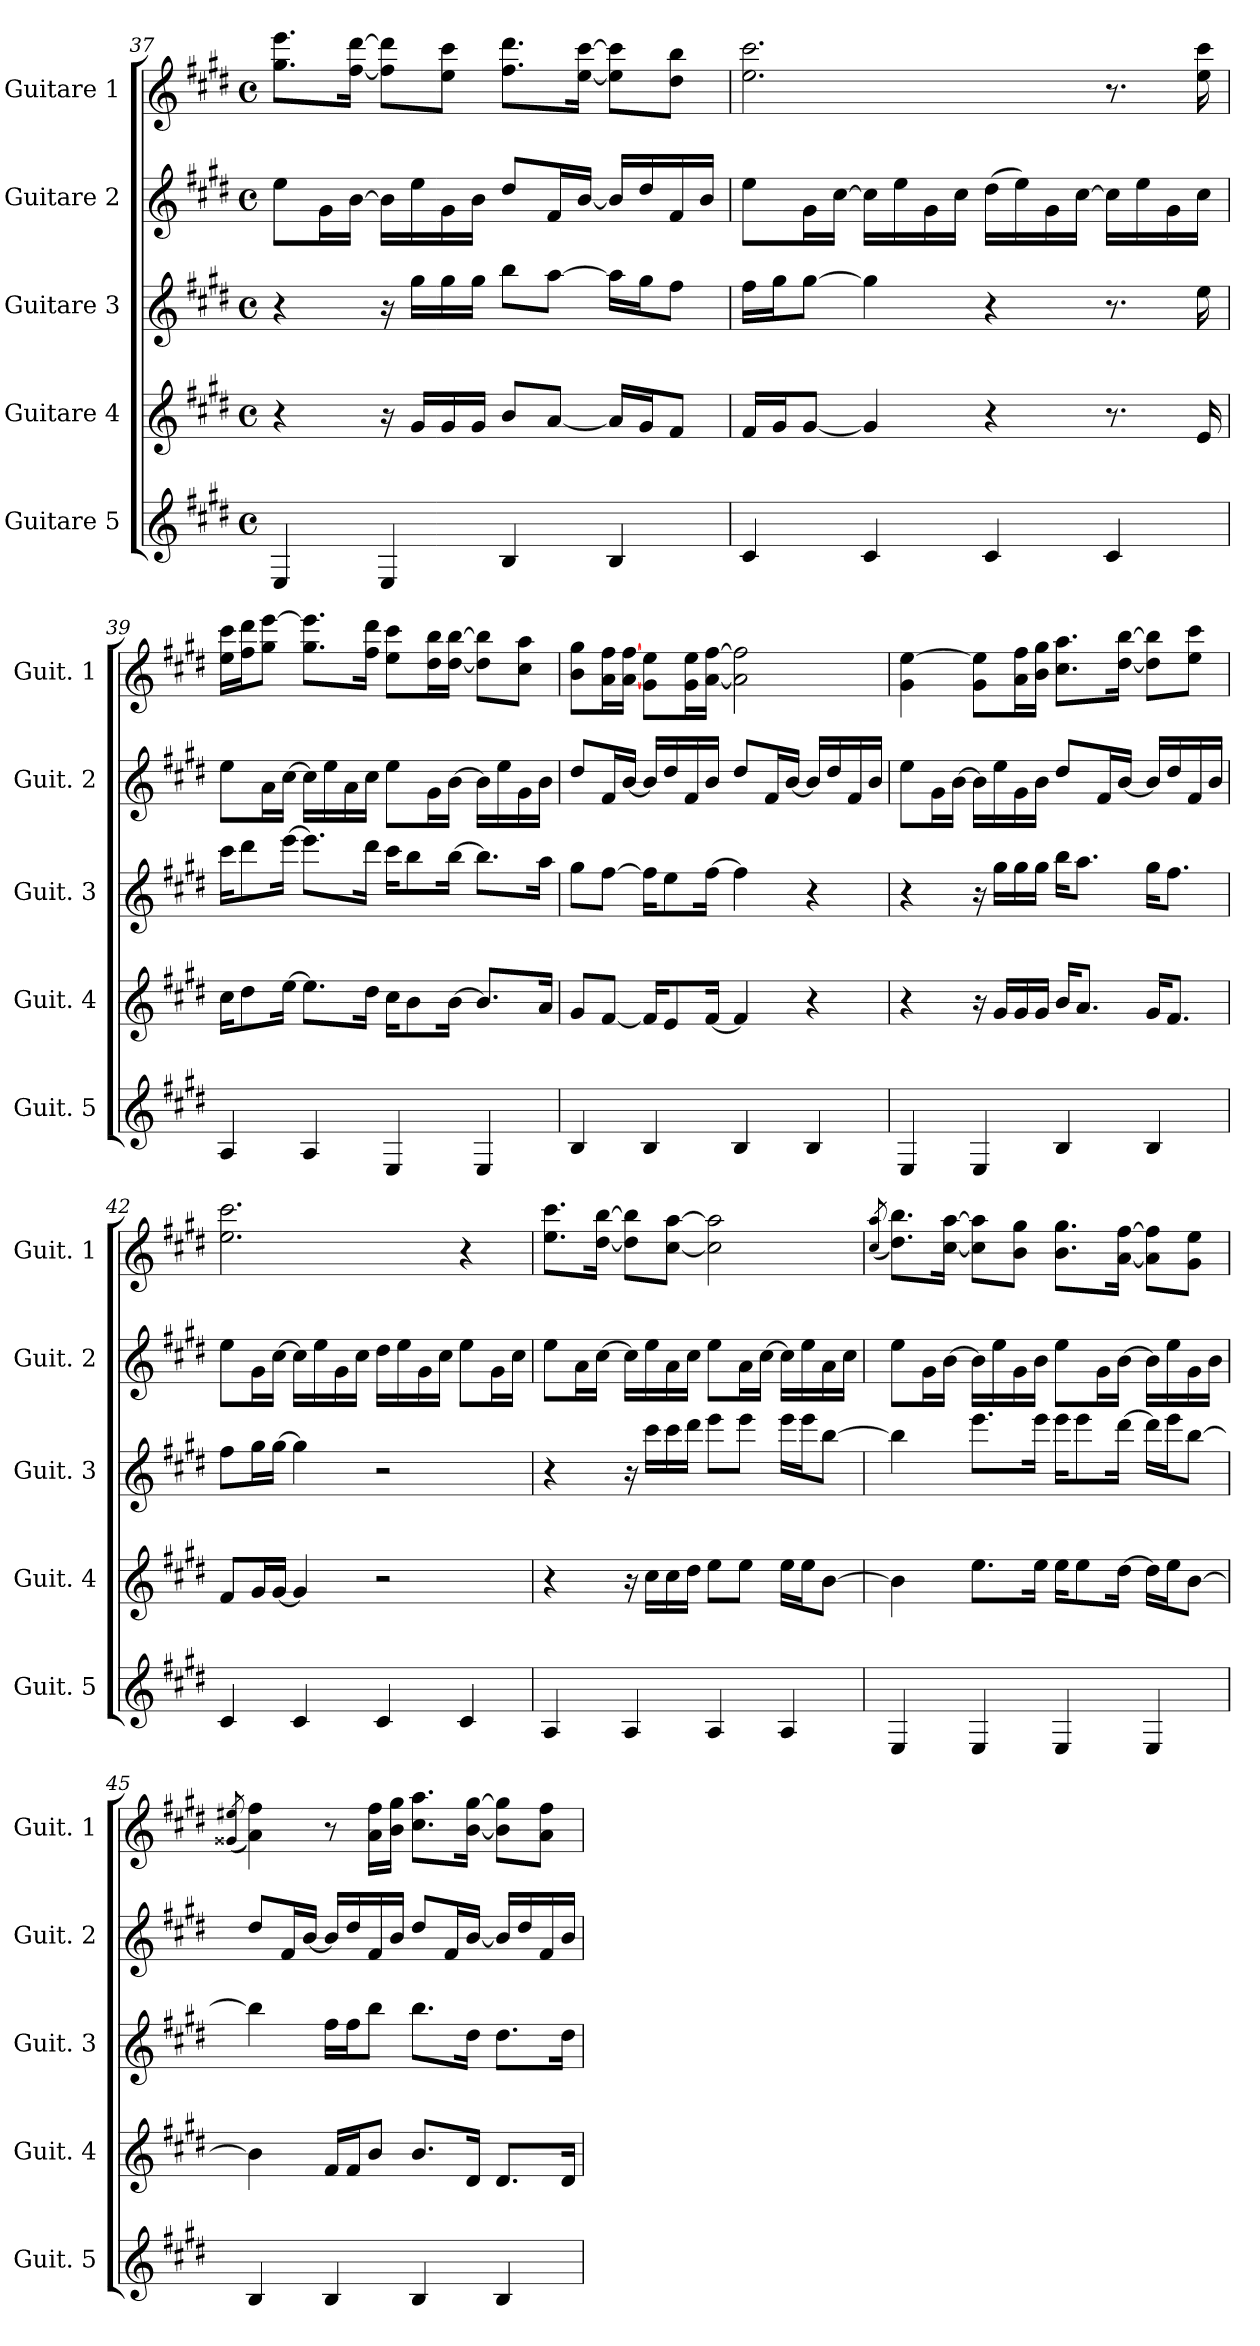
**kern	**kern	**kern	**kern	**kern
*part5	*part4	*part3	*part2	*part1
*staff5	*staff4	*staff3	*staff2	*staff1
*I"Guitare 5	*I"Guitare 4	*I"Guitare 3	*I"Guitare 2	*I"Guitare 1
*I'Guit. 5	*I'Guit. 4	*I'Guit. 3	*I'Guit. 2	*I'Guit. 1
!!LO:PB:g=z
*clefG2	*clefG2	*clefG2	*clefG2	*clefG2
*ITrd7c12	*ITrd7c12	*ITrd7c12	*ITrd7c12	*ITrd7c12
*k[f#c#g#d#]	*k[f#c#g#d#]	*k[f#c#g#d#]	*k[f#c#g#d#]	*k[f#c#g#d#]
*E:	*E:	*E:	*E:	*E:
*M4/4	*M4/4	*M4/4	*M4/4	*M4/4
*met(c)	*met(c)	*met(c)	*met(c)	*met(c)
=37	=37	=37	=37	=37
4EE/	4r	4r	8e\L	8.g#\ 8.ee\L
.	.	.	16G#\L	.
.	.	.	[16B\JJ	[16f#\ [16dd#\Jk
4EE/	16r	16r	16B\LL]	8f#\] 8dd#\]L
.	16G#/LL	16g#\LL	16e\	.
.	16G#/	16g#\	16G#\	8e\ 8cc#\J
.	16G#/JJ	16g#\JJ	16B\JJ	.
4BB/	8B/L	8b\L	8d#/L	8.f#\ 8.dd#\L
.	[8A/J	[8a\J	16F#/L	.
.	.	.	[16B/JJ	[16e\ [16cc#\Jk
4BB/	16A/LL]	16a\LL]	16B/LL]	8e\] 8cc#\]L
.	16G#/J	16g#\J	16d#/	.
.	8F#/J	8f#\J	16F#/	8d#\ 8b\J
.	.	.	16B/JJ	.
=38	=38	=38	=38	=38
4C#/	16F#/LL	16f#\LL	8e\L	2.e\ 2.cc#\
.	16G#/J	16g#\J	.	.
.	[8G#/J	[8g#\J	16G#\L	.
.	.	.	[16c#\JJ	.
4C#/	4G#/]	4g#\]	16c#\LL]	.
.	.	.	16e\	.
.	.	.	16G#\	.
.	.	.	16c#\JJ	.
4C#/	4r	4r	(>16d#\LL	.
.	.	.	16e\)	.
.	.	.	16G#\	.
.	.	.	[16c#\JJ	.
4C#/	8.r	8.r	16c#\LL]	8.r
.	.	.	16e\	.
.	.	.	16G#\	.
.	16E/	16e\	16c#\JJ	16e\ 16cc#\
=39	=39	=39	=39	=39
4AA/	16c#\KL	16cc#\KL	8e\L	16e\ 16cc#\LL
.	8d#\	8dd#\	.	16f#\ 16dd#\J
.	.	.	16A\L	8g#\ [8ee\J
.	[16e\Jk	[16ee\Jk	[16c#\JJ	.
4AA/	8.e\L]	8.ee\L]	16c#\LL]	8.g#\ 8.ee\]L
.	.	.	16e\	.
.	.	.	16A\	.
.	16d#\Jk	16dd#\Jk	16c#\JJ	16f#\ 16dd#\Jk
4EE/	16c#\KL	16cc#\KL	8e\L	8e\ 8cc#\L
.	8B\	8b\	.	.
.	.	.	16G#\L	16d#\ 16b\L
.	[16B\Jk	[16b\Jk	[16B\JJ	[16d#\ [16b\JJ
4EE/	8.B/L]	8.b\L]	16B\LL]	8d#\] 8b\]L
.	.	.	16e\	.
.	.	.	16G#\	8c#\ 8a\J
.	16A/Jk	16a\Jk	16B\JJ	.
!!LO:LB:g=z
=40	=40	=40	=40	=40
4BB/	8G#/L	8g#\L	8d#/L	8B\ 8g#\L
.	[8F#/J	[8f#\J	16F#/L	16A\ 16f#\L
.	.	.	[16B/JJ	[16A\ [16f#\JJ
4BB/	16F#/KL]	16f#\KL]	16B/LL]	8G#\ 8e\L
.	8E/	8e\	16d#/	.
.	.	.	16F#/	16G#\ 16e\L
.	[16F#/Jk	[16f#\Jk	16B/JJ	[16A\ [16f#\JJ
4BB/	4F#/]	4f#\]	8d#/L	2A\] 2f#\]
.	.	.	16F#/L	.
.	.	.	[16B/JJ	.
4BB/	4r	4r	16B/LL]	.
.	.	.	16d#/	.
.	.	.	16F#/	.
.	.	.	16B/JJ	.
=41	=41	=41	=41	=41
4EE/	4r	4r	8e\L	4G#\ [4e\
.	.	.	16G#\L	.
.	.	.	[16B\JJ	.
4EE/	16r	16r	16B\LL]	8G#\ 8e\]L
.	16G#/LL	16g#\LL	16e\	.
.	16G#/	16g#\	16G#\	16A\ 16f#\L
.	16G#/JJ	16g#\JJ	16B\JJ	16B\ 16g#\JJ
4BB/	16B/KL	16b\KL	8d#/L	8.c#\ 8.a\L
.	8.A/J	8.a\J	.	.
.	.	.	16F#/L	.
.	.	.	[16B/JJ	[16d#\ [16b\Jk
4BB/	16G#/KL	16g#\KL	16B/LL]	8d#\] 8b\]L
.	8.F#/J	8.f#\J	16d#/	.
.	.	.	16F#/	8e\ 8cc#\J
.	.	.	16B/JJ	.
=42	=42	=42	=42	=42
4C#/	8F#/L	8f#\L	8e\L	2.e\ 2.cc#\
.	16G#/L	16g#\L	16G#\L	.
.	[16G#/JJ	[16g#\JJ	[16c#\JJ	.
4C#/	4G#/]	4g#\]	16c#\LL]	.
.	.	.	16e\	.
.	.	.	16G#\	.
.	.	.	16c#\JJ	.
4C#/	2r	2r	16d#\LL	.
.	.	.	16e\	.
.	.	.	16G#\	.
.	.	.	16c#\JJ	.
4C#/	.	.	8e\L	4r
.	.	.	16G#\L	.
.	.	.	16c#\JJ	.
!!LO:PB:g=z
=43	=43	=43	=43	=43
4AA/	4r	4r	8e\L	8.e\ 8.cc#\L
.	.	.	16A\L	.
.	.	.	[16c#\JJ	[16d#\ [16b\Jk
4AA/	16r	16r	16c#\LL]	8d#\] 8b\]L
.	16c#\LL	16cc#\LL	16e\	.
.	16c#\	16cc#\	16A\	[8c#\ [8a\J
.	16d#\JJ	16dd#\JJ	16c#\JJ	.
4AA/	8e\L	8ee\L	8e\L	2c#\] 2a\]
.	8e\J	8ee\J	16A\L	.
.	.	.	[16c#\JJ	.
4AA/	16e\LL	16ee\LL	16c#\LL]	.
.	16e\J	16ee\J	16e\	.
.	[8B\J	[8b\J	16A\	.
.	.	.	16c#\JJ	.
=44	=44	=44	=44	=44
.	.	.	.	(<8qc#/ 8qa/
4EE/	4B\]	4b\]	8e\L	8.d#\ 8.b\L)
.	.	.	16G#\L	.
.	.	.	[16B\JJ	[16c#\ [16a\Jk
4EE/	8.e\L	8.ee\L	16B\LL]	8c#\] 8a\]L
.	.	.	16e\	.
.	.	.	16G#\	8B\ 8g#\J
.	16e\Jk	16ee\Jk	16B\JJ	.
4EE/	16e\KL	16ee\KL	8e\L	8.B\ 8.g#\L
.	8e\	8ee\	.	.
.	.	.	16G#\L	.
.	[16d#\Jk	[16dd#\Jk	[16B\JJ	[16A\ [16f#\Jk
4EE/	16d#\LL]	16dd#\LL]	16B\LL]	8A\] 8f#\]L
.	16e\J	16ee\J	16e\	.
.	[8B\J	[8b\J	16G#\	8G#\ 8e\J
.	.	.	16B\JJ	.
=45	=45	=45	=45	=45
.	.	.	.	(<8qG##X/ 8qe#X/
4BB/	4B\]	4b\]	8d#/L	4A\ 4f#\)
.	.	.	16F#/L	.
.	.	.	[16B/JJ	.
4BB/	16F#/LL	16f#\LL	16B/LL]	8r
.	16F#/J	16f#\J	16d#/	.
.	8B/J	8b\J	16F#/	16A\ 16f#\LL
.	.	.	16B/JJ	16B\ 16g#\JJ
4BB/	8.B/L	8.b\L	8d#/L	8.c#\ 8.a\L
.	.	.	16F#/L	.
.	16D#/Jk	16d#\Jk	[16B/JJ	[16B\ [16g#\Jk
4BB/	8.D#/L	8.d#\L	16B/LL]	8B\] 8g#\]L
.	.	.	16d#/	.
.	.	.	16F#/	8A\ 8f#\J
.	16D#/Jk	16d#\Jk	16B/JJ	.
=	=	=	=	=
*-	*-	*-	*-	*-
